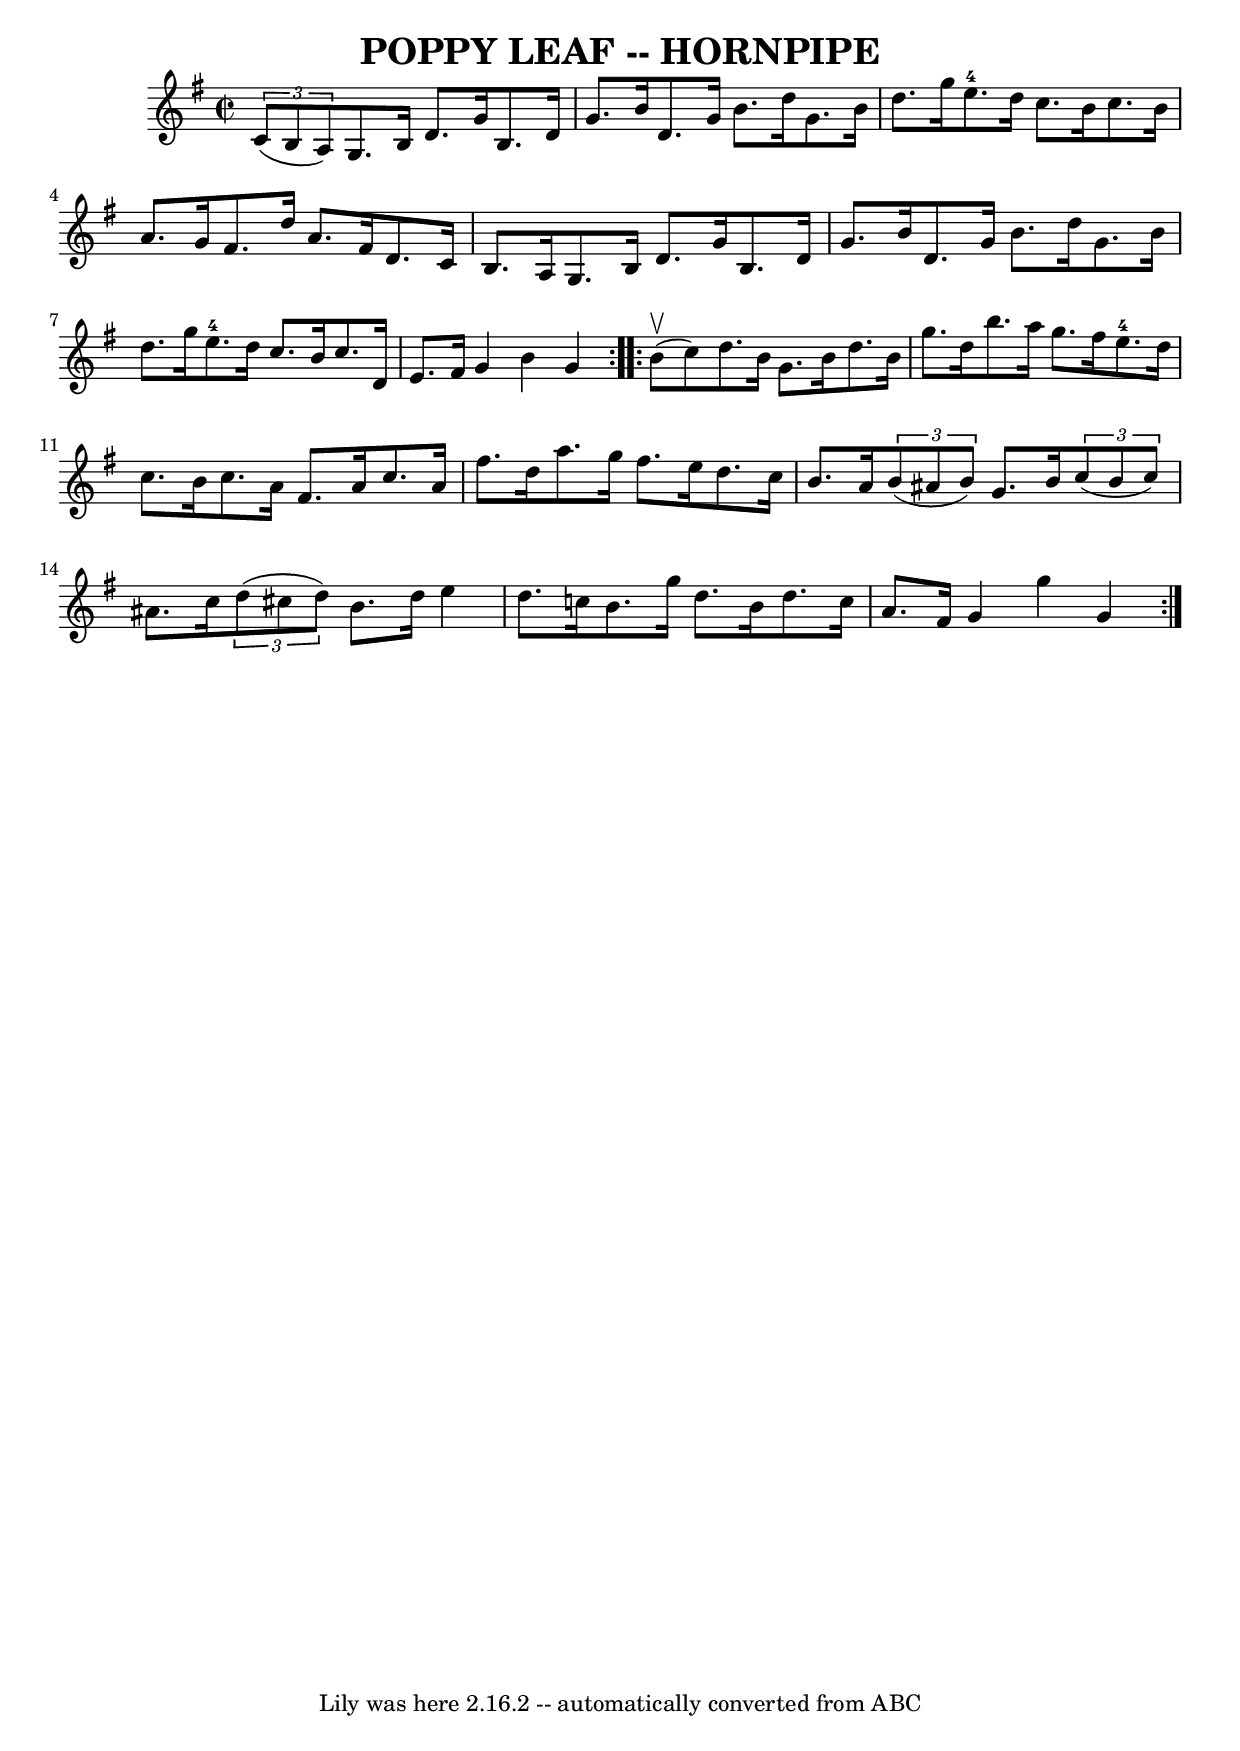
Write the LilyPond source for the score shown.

\version "2.16.2"
\include "Mammoth.ily"
\header {
	%% book = "Ryan's Mammoth Collection of Fiddle Tunes"
	crossRefNumber = "1"
	footnotes = ""
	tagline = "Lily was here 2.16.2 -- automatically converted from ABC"
	title = "POPPY LEAF -- HORNPIPE"
}
voicedefault =  {


\repeat volta 2 {
\override Staff.TimeSignature #'style = #'C
 \time 2/2 
\key g \major   \times 2/3 { c'8 (b8 a8) }       |
 
 g8. b16 d'8. g'16 b8. d'16 g'8. b'16    |
 d'8.  
 g'16 b'8. d''16 g'8. b'16 d''8. g''16    |
 e''8. 
-4 d''16 c''8. b'16 c''8. b'16 a'8. g'16    |
   
fis'8. d''16 a'8. fis'16 d'8. c'16 b8. a16    |
     
|
 g8. b16 d'8. g'16 b8. d'16 g'8. b'16    
|
 d'8. g'16 b'8. d''16 g'8. b'16 d''8. g''16    
|
 e''8.-4 d''16 c''8. b'16 c''8. d'16 e'8.    
fis'16    |
 g'4 b'4 g'4    }     \repeat volta 2 { b'8 
(^\upbow c''8)       |
 d''8. b'16 g'8. b'16 d''8.    
b'16 g''8. d''16    |
 b''8. a''16 g''8. fis''16      
e''8.-4 d''16 c''8. b'16    |
 c''8. a'16 fis'8.    
a'16 c''8. a'16 fis''8. d''16    |
 a''8. g''16    
fis''8. e''16 d''8. c''16 b'8. a'16    |
     |
   
\times 2/3 { b'8 (ais'8 b'8) } g'8. b'16    \times 2/3 { c''8 
(b'8 c''8) } ais'8. c''16    |
   \times 2/3 { d''8 (
cis''8 d''8) } b'8. d''16 e''4 d''8. c''!16    |
   
b'8. g''16 d''8. b'16 d''8. c''16 a'8. fis'16    |
  
 g'4 g''4 g'4    }   
}

\score{
    <<

	\context Staff="default"
	{
	    \voicedefault 
	}

    >>
	\layout {
	}
	\midi {}
}
